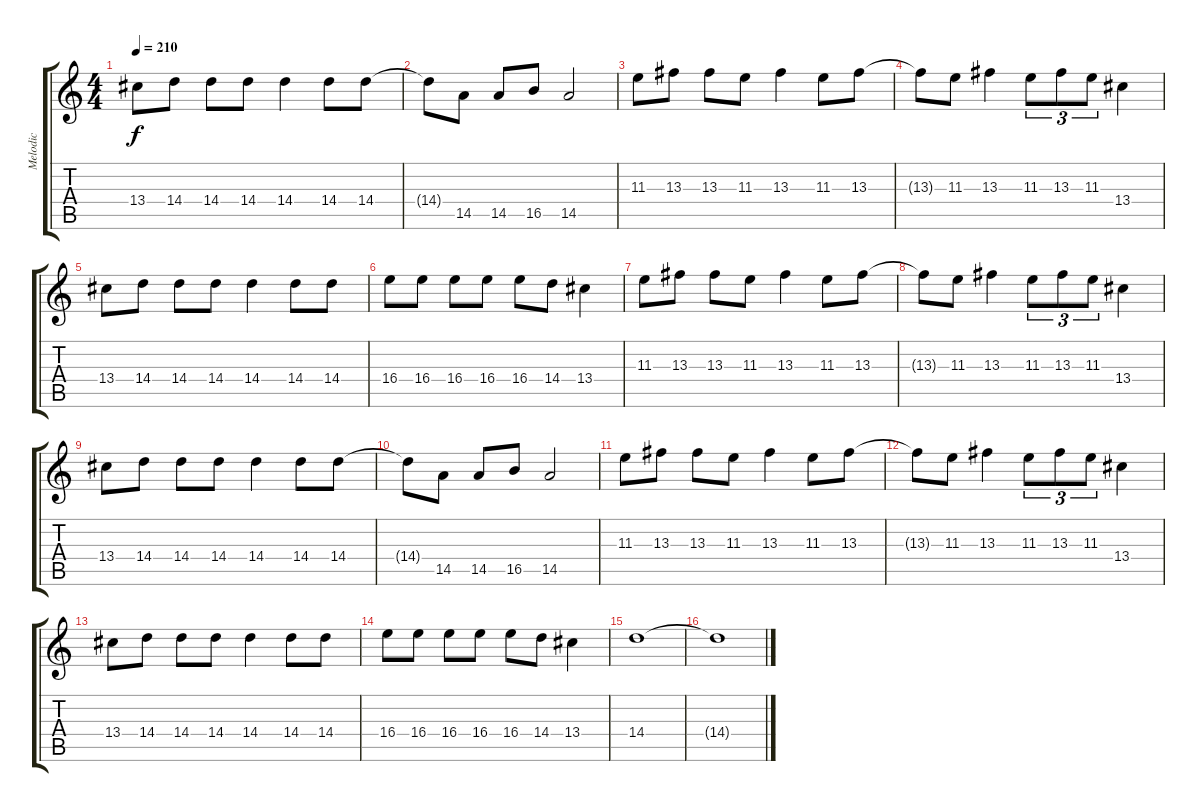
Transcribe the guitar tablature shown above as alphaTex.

\track ("Melodic" "Melodic") {instrument distortionguitar}
\staff {score tabs}
\tuning (D4 A3 F3 C3 G2 D2) {hide}
\ts (4 4)
\tempo 210
\clef g2
\ks c
13.4.8{dy f} 14.4.8 14.4.8 14.4.8 14.4.4 14.4.8 14.4.8 |
14.4{t}.8 14.5.8 14.5.8 16.5.8 14.5.2 |
11.3.8 13.3.8 13.3.8 11.3.8 13.3.4 11.3.8 13.3.8 |
13.3{t}.8 11.3.8 13.3.4 11.3.8{tu (3 2)} 13.3.8{tu (3 2)} 11.3.8{tu (3 2)} 13.4.4 |
13.4.8 14.4.8 14.4.8 14.4.8 14.4.4 14.4.8 14.4.8 |
16.4.8 16.4.8 16.4.8 16.4.8 16.4.8 14.4.8 13.4.4 |
11.3.8 13.3.8 13.3.8 11.3.8 13.3.4 11.3.8 13.3.8 |
13.3{t}.8 11.3.8 13.3.4 11.3.8{tu (3 2)} 13.3.8{tu (3 2)} 11.3.8{tu (3 2)} 13.4.4 |
13.4.8 14.4.8 14.4.8 14.4.8 14.4.4 14.4.8 14.4.8 |
14.4{t}.8 14.5.8 14.5.8 16.5.8 14.5.2 |
11.3.8 13.3.8 13.3.8 11.3.8 13.3.4 11.3.8 13.3.8 |
13.3{t}.8 11.3.8 13.3.4 11.3.8{tu (3 2)} 13.3.8{tu (3 2)} 11.3.8{tu (3 2)} 13.4.4 |
13.4.8 14.4.8 14.4.8 14.4.8 14.4.4 14.4.8 14.4.8 |
16.4.8 16.4.8 16.4.8 16.4.8 16.4.8 14.4.8 13.4.4 |
14.4.1 |
14.4{t}.1
